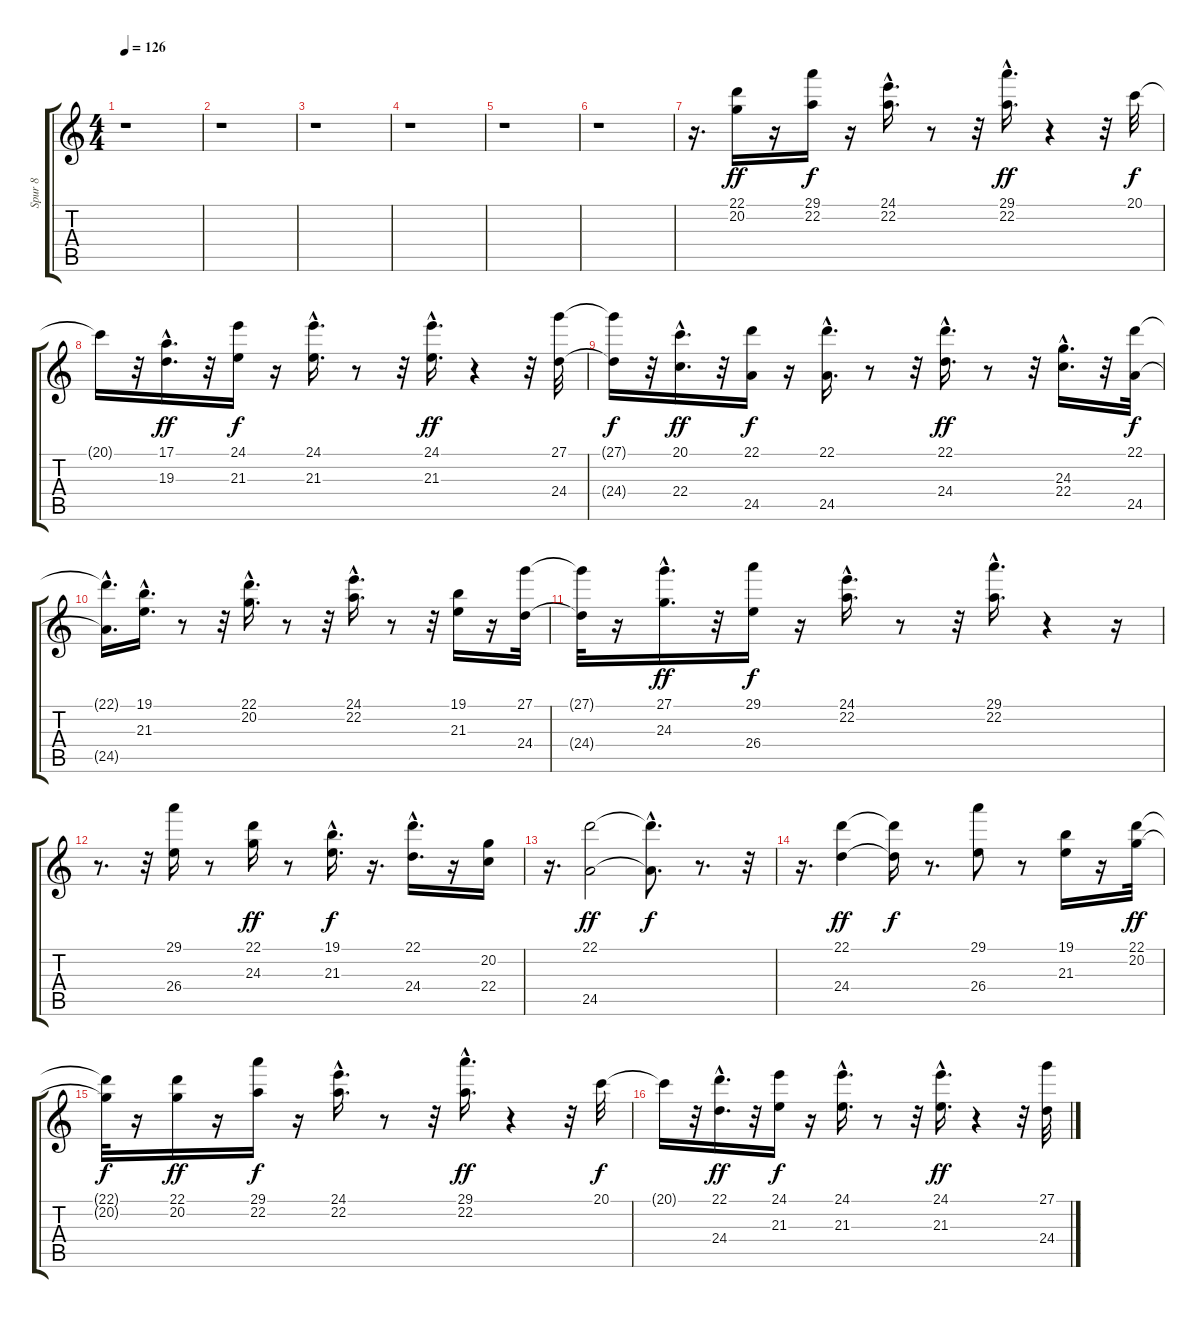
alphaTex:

\track ("Spur 8" "Spur 8") {instrument stringensemble1}
\staff {score tabs}
\tuning (E4 B3 G3 D3 A2 E2) {hide}
\ts (4 4)
\tempo 126
\clef g2
\ks c
r.1{dy f} |
r.1 |
r.1 |
r.1 |
r.1 |
r.1 |
r.16{d} (22.1 20.2).16{dy ff} r.16 (29.1 22.2).16{dy f} r.16 (24.1{hac} 22.2{hac}).16{d} r.8 r.32 (29.1 22.2{hac}).16{d dy ff} r.4 r.32 20.1.32{dy f} |
20.1{t}.16 r.32 (17.1 19.3{hac}).16{d dy ff} r.32 (24.1 21.3).16{dy f} r.16 (24.1{hac} 21.3{hac}).16{d} r.8 r.32 (24.1{hac} 21.3{hac}).16{d dy ff} r.4 r.32 (27.1 24.4).32 |
(27.1{t} 24.4{t}).16{dy f} r.32 (20.1{hac} 22.4{hac}).16{d dy ff} r.32 (22.1 24.5).16{dy f} r.16 (22.1{hac} 24.5{hac}).16{d} r.8 r.32 (22.1 24.4{hac}).16{d dy ff} r.8 r.32 (24.3 22.4{hac}).16{d} r.32 (22.1 24.5).32{dy f} |
(22.1{t} 24.5{hac t}).16{d} (19.1{hac} 21.3{hac}).16{d} r.8 r.32 (22.1{hac} 20.2{hac}).16{d} r.8 r.32 (24.1{hac} 22.2{hac}).16{d} r.8 r.32 (19.1 21.3).16 r.16 (27.1 24.4).32 |
(27.1{t} 24.4{t}).32 r.16 (27.1{hac} 24.3{hac}).16{d dy ff} r.32 (29.1 26.4).16{dy f} r.16 (24.1 22.2{hac}).16{d} r.8 r.32 (29.1 22.2{hac}).16{d} r.4 r.16 |
r.8{d} r.32 (29.1 26.4).16 r.8 (22.1 24.3).16{dy ff} r.8 (19.1{hac} 21.3{hac}).16{d dy f} r.16{d} (22.1 24.4{hac}).16{d} r.16 (20.2 22.4).16 |
r.16{d} (22.1 24.5).2{dy ff} (22.1{hac t} 24.5{hac t}).8{d dy f} r.8{d} r.32 |
r.16{d} (22.1 24.4).4{dy ff} (22.1{t} 24.4{t}).16{dy f} r.8{d} (29.1 26.4).8 r.8 (19.1 21.3).16 r.16 (22.1 20.2).32{dy ff} |
(22.1{t} 20.2{t}).32{dy f} r.16 (22.1 20.2).16{dy ff} r.16 (29.1 22.2).16{dy f} r.16 (24.1{hac} 22.2{hac}).16{d} r.8 r.32 (29.1 22.2{hac}).16{d dy ff} r.4 r.32 20.1.32{dy f} |
20.1{t}.16 r.32 (22.1 24.4{hac}).16{d dy ff} r.32 (24.1 21.3).16{dy f} r.16 (24.1{hac} 21.3{hac}).16{d} r.8 r.32 (24.1{hac} 21.3{hac}).16{d dy ff} r.4 r.32 (27.1 24.4).32
